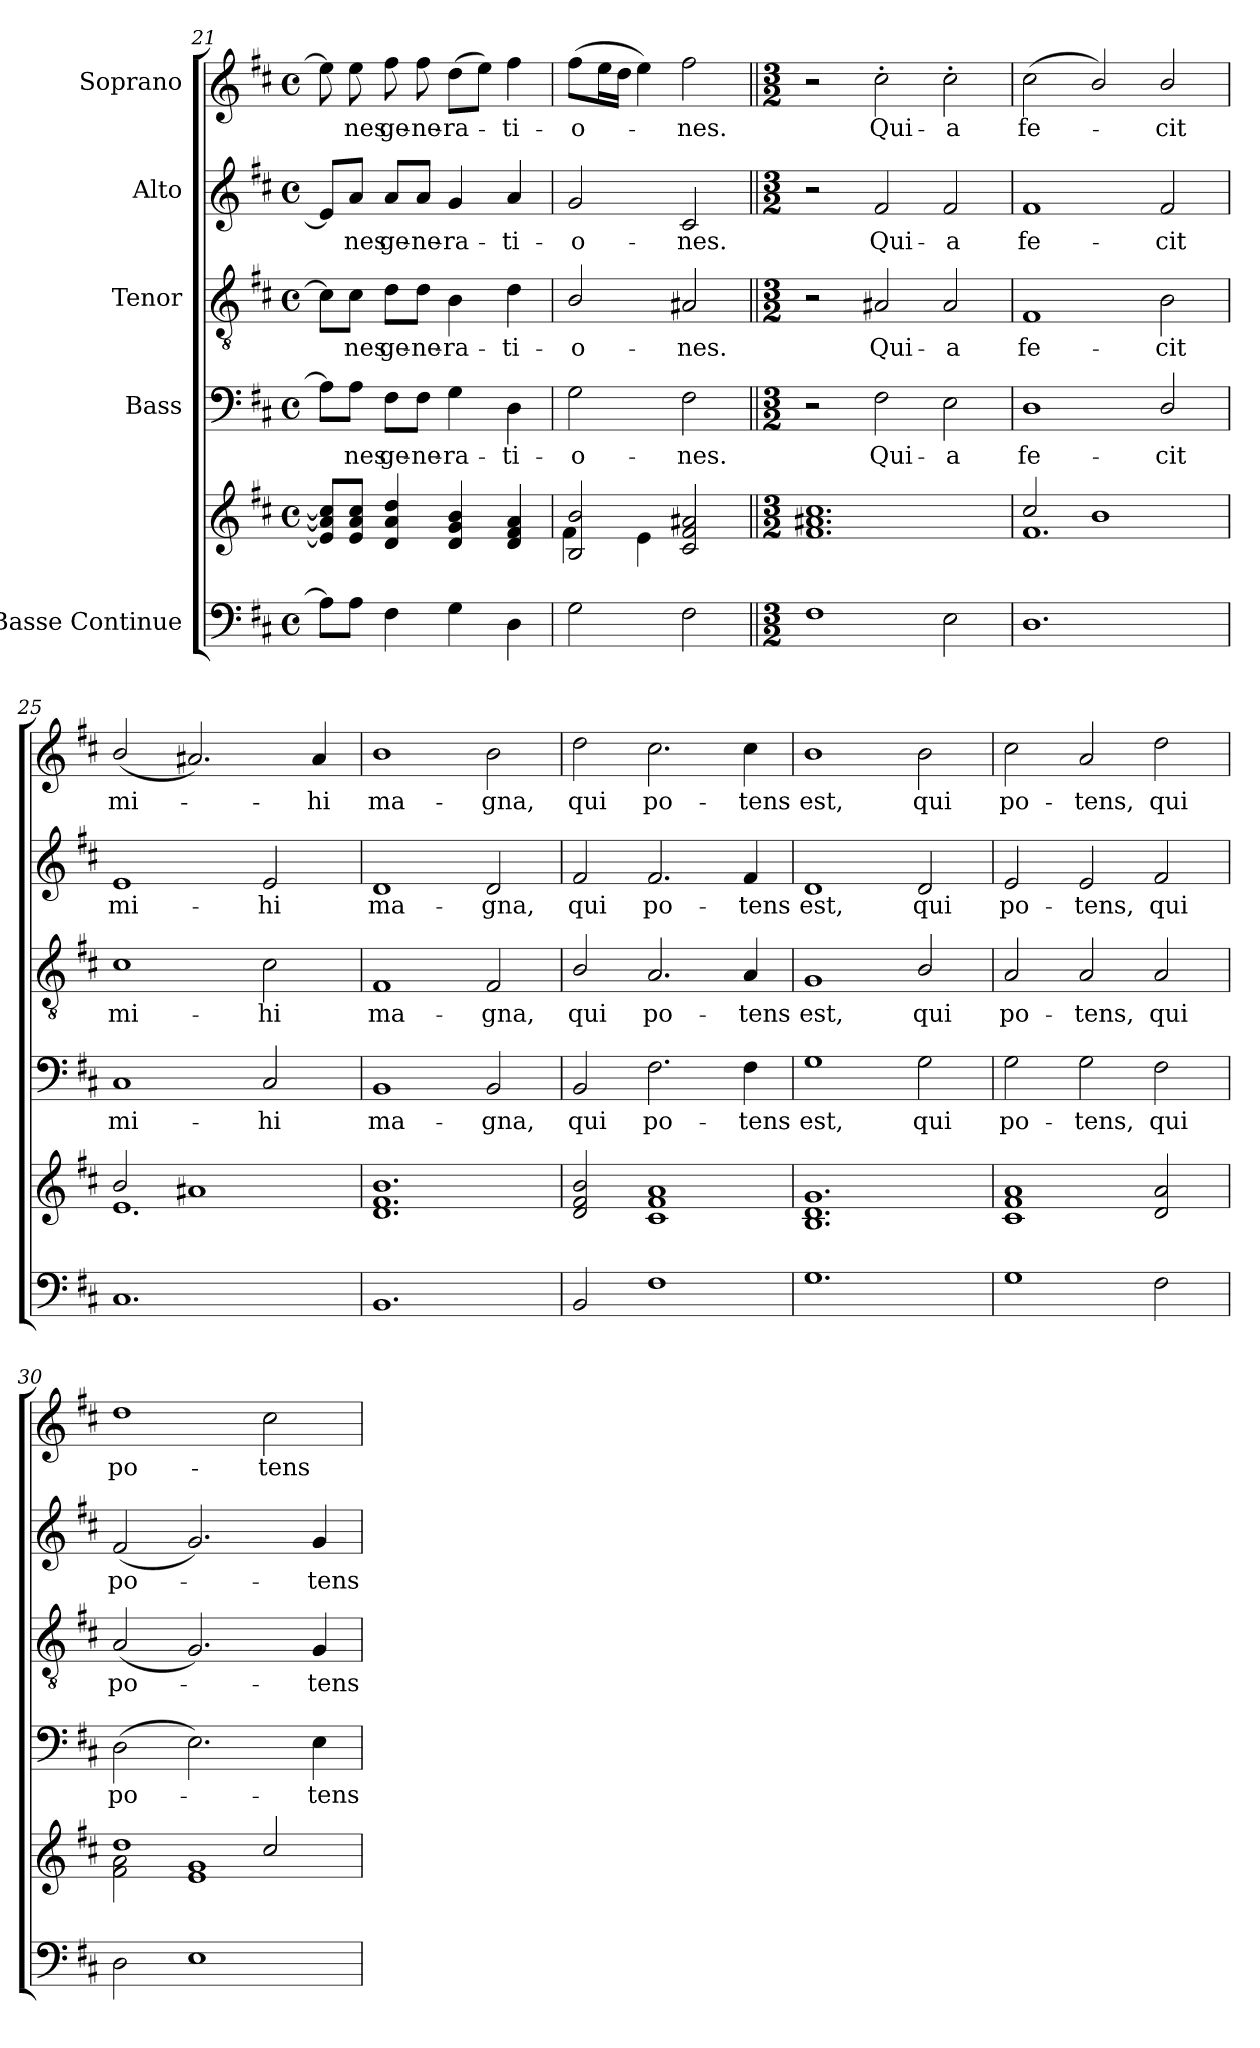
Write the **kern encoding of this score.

**kern	**kern	**kern	**text	**kern	**text	**kern	**text	**kern	**text
*part5	*part5	*part4	*part4	*part3	*part3	*part2	*part2	*part1	*part1
*staff6	*staff5	*staff4	*staff4	*staff3	*staff3	*staff2	*staff2	*staff1	*staff1
*I"Basse Continue	*	*I"Bass	*	*I"Tenor	*	*I"Alto	*	*I"Soprano	*
*clefF4	*clefG2	*clefF4	*	*clefGv2	*	*clefG2	*	*clefG2	*
*k[f#c#]	*k[f#c#]	*k[f#c#]	*	*k[f#c#]	*	*k[f#c#]	*	*k[f#c#]	*
*M4/4	*M4/4	*M4/4	*	*M4/4	*	*M4/4	*	*M4/4	*
*met(c)	*met(c)	*met(c)	*	*met(c)	*	*met(c)	*	*met(c)	*
=21	=21	=21	=21	=21	=21	=21	=21	=21	=21
8A\L]	8e/] 8a/] 8cc#/]L	8A!\L]	.	8c#!\L]	.	8e!/L]	.	8ee!\]	.
8A\J	8e/ 8a/ 8cc#/J	8A!\J	-nes	8c#!\J	-nes	8a!/J	-nes	8ee!\	-nes
4F#\	4d/ 4a/ 4dd/	8F#!\L	ge-	8d!\L	ge-	8a!/L	ge-	8ff#!\	ge-
.	.	8F#!\J	ne-	8d!\J	ne-	8a!/J	ne-	8ff#!\	ne-
4G\	4d/ 4g/ 4b/	4G!\	ra-	4B!\	ra-	4g!/	ra-	(8dd!\L	ra-
.	.	.	.	.	.	.	.	8ee!\J)	.
4D\	4d/ 4f#/ 4a/	4D!\	ti-	4d!\	ti-	4a!/	ti-	4ff#!\	-ti-
=22	=22	=22	=22	=22	=22	=22	=22	=22	=22
*	*^	*	*	*	*	*	*	*	*
2G\	2B/ 2b/	4f#\	2G!\	o-	2B!/	o-	2g!/	o-	(8ff#!\L	o-
.	.	.	.	.	.	.	.	.	16ee!\L	.
.	.	.	.	.	.	.	.	.	16dd!\JJ	.
.	.	4e\	.	.	.	.	.	.	4ee!\)	.
2F#\	2c#/ 2f#/ 2a#X/	2ryy	2F#!\	nes.	2A#X!/	nes.	2c#!/	nes.	2ff#!\	-nes.
*	*v	*v	*	*	*	*	*	*	*	*
!!LO:LB:g=z
=23||	=23||	=23||	=23||	=23||	=23||	=23||	=23||	=23||	=23||
*M3/2	*M3/2	*M3/2	*	*M3/2	*	*M3/2	*	*M3/2	*
*	*	*	*	*	*	*	*	*MM220	*
1F#	1.f# 1.a#X 1.cc#	2r	.	2r	.	2r	.	2r	.
.	.	2F#!\	Qui-	2A#X!/	Qui-	2f#!/	Qui-	2cc#'!\	Qui-
2E\	.	2E!\	a	2A#!/	a	2f#!/	a	2cc#'!\	a
=24	=24	=24	=24	=24	=24	=24	=24	=24	=24
*	*^	*	*	*	*	*	*	*	*
1.D	2cc#/	1.f#	1D!	fe-	1F#!	fe-	1f#!	fe-	(2cc#!\	fe-
.	1b	.	.	.	.	.	.	.	2b!/)	.
.	.	.	2D!/	cit	2B!\	cit	2f#!/	cit	2b!/	-cit
=25	=25	=25	=25	=25	=25	=25	=25	=25	=25	=25
1.C#	2b/	1.e	1C#!	mi-	1c#!	mi-	1e!	mi-	(2b!/	mi-
.	1a#X	.	.	.	.	.	.	.	2.a#X!/)	.
.	.	.	2C#!/	hi	2c#!\	hi	2e!/	hi	.	.
.	.	.	.	.	.	.	.	.	4a#!/	-hi
*	*v	*v	*	*	*	*	*	*	*	*
=26	=26	=26	=26	=26	=26	=26	=26	=26	=26
1.BB	1.d 1.f# 1.b	1BB!	ma-	1F#!	ma-	1d!	ma-	1b!	ma-
.	.	2BB!/	gna,	2F#!/	gna,	2d!/	gna,	2b!\	gna,
=27	=27	=27	=27	=27	=27	=27	=27	=27	=27
2BB/	2d/ 2f#/ 2b/	2BB!/	qui	2B!/	qui	2f#!/	qui	2dd!\	qui
1F#	1c# 1f# 1a	2.F#!\	po-	2.A!/	po-	2.f#!/	po-	2.cc#!\	po-
.	.	4F#!\	tens	4A!/	tens	4f#!/	tens	4cc#!\	tens
=28	=28	=28	=28	=28	=28	=28	=28	=28	=28
1.G	1.B 1.d 1.g	1G!	est,	1G!	est,	1d!	est,	1b!	est,
.	.	2G!\	qui	2B!/	qui	2d!/	qui	2b!\	qui
=29	=29	=29	=29	=29	=29	=29	=29	=29	=29
1G	1c# 1f# 1a	2G!\	po-	2A!/	po-	2e!/	po-	2cc#!\	po-
.	.	2G!\	tens,	2A!/	tens,	2e!/	tens,	2a!/	tens,
2F#\	2d/ 2a/	2F#!\	qui	2A!/	qui	2f#!/	qui	2dd!\	qui
!!LO:PB:g=z
=30	=30	=30	=30	=30	=30	=30	=30	=30	=30
*	*^	*	*	*	*	*	*	*	*
2D\	1dd	2f#\ 2a\	(2D!\	po-	(2A!/	po-	(2f#!/	po-	1dd!	po-
1E	.	1e 1g	2.E!\)	.	2.G!/)	.	2.g!/)	.	.	.
.	2cc#/	.	.	.	.	.	.	.	2cc#!\	tens
.	.	.	4E!\	-tens	4G!/	-tens	4g!/	-tens	.	.
*	*v	*v	*	*	*	*	*	*	*	*
=	=	=	=	=	=	=	=	=	=
*-	*-	*-	*-	*-	*-	*-	*-	*-	*-
